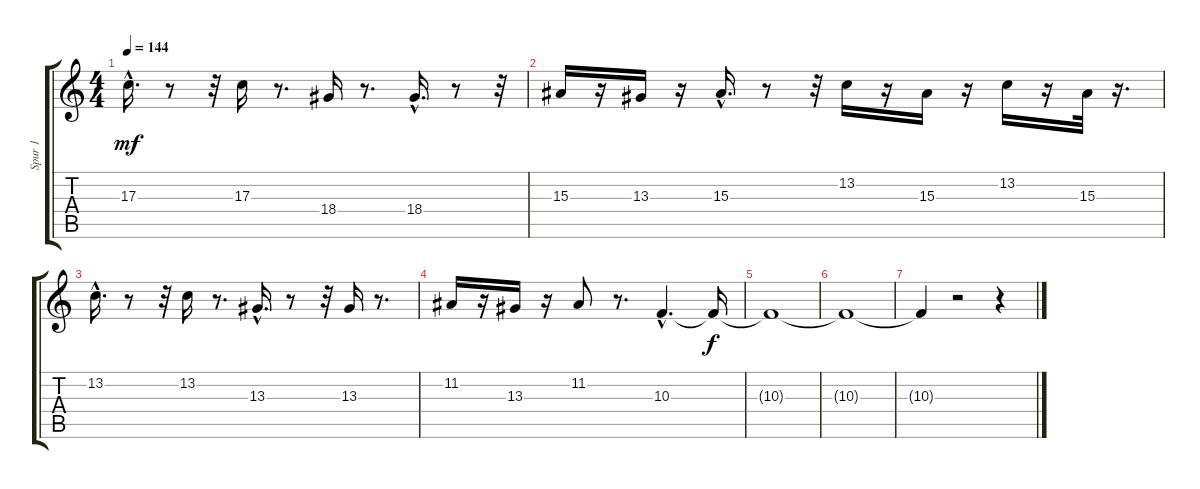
\track ("Spur 1" "Spur 1") {instrument synthbrass1}
\staff {score tabs}
\tuning (E4 B3 G3 D3 A2 E2) {hide}
\ts (4 4)
\tempo 144
\clef g2
\ks c
17.3{hac}.16{d dy mf} r.8 r.32 17.3.16 r.8{d} 18.4.16 r.8{d} 18.4{hac}.16{d} r.8 r.32 |
15.3.16 r.16 13.3.16 r.16 15.3{hac}.16{d} r.8 r.32 13.2.16 r.16 15.3.16 r.16 13.2.16 r.16 15.3.32 r.16{d} |
13.2{hac}.16{d} r.8 r.32 13.2.16 r.8{d} 13.3{hac}.16{d} r.8 r.32 13.3.16 r.8{d} |
11.2.16 r.16 13.3.16 r.16 11.2.8 r.8{d} 10.3{hac}.4{d} 10.3{t}.16{dy f} |
10.3{t}.1 |
10.3{t}.1 |
10.3{t}.4 r.2 r.4
